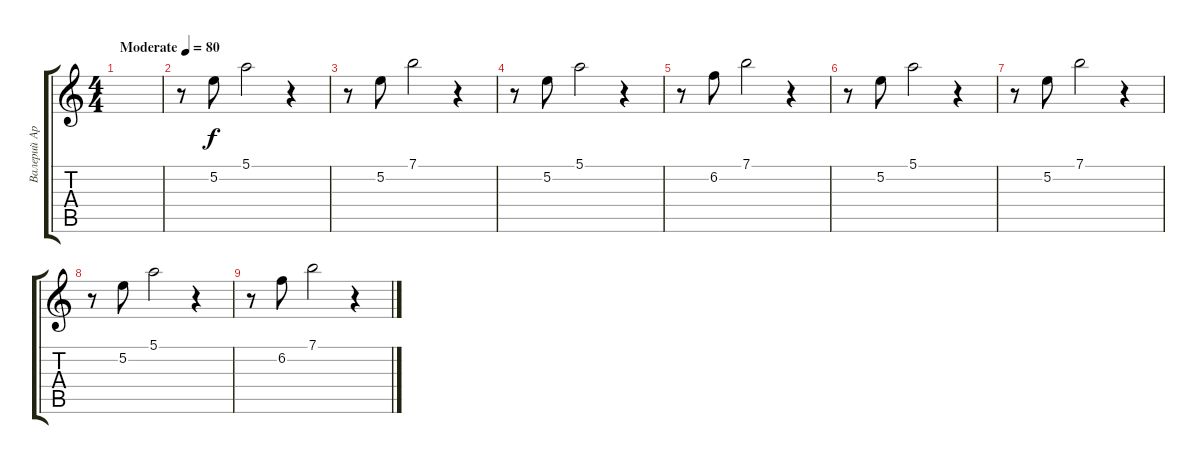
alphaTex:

\track ("Валерий Аркадин" "Валерий Ар") {instrument overdrivenguitar}
\staff {score tabs}
\tuning (E4 B3 G3 D3 A2 E2) {hide}
\ts (4 4)
\tempo (80 "Moderate")
\clef g2
\ks c
|
r.8 5.2.8 5.1.2 r.4 |
r.8 5.2.8 7.1.2 r.4 |
r.8 5.2.8 5.1.2 r.4 |
r.8 6.2.8 7.1.2 r.4 |
r.8 5.2.8 5.1.2 r.4 |
r.8 5.2.8 7.1.2 r.4 |
r.8 5.2.8 5.1.2 r.4 |
r.8 6.2.8 7.1.2 r.4
